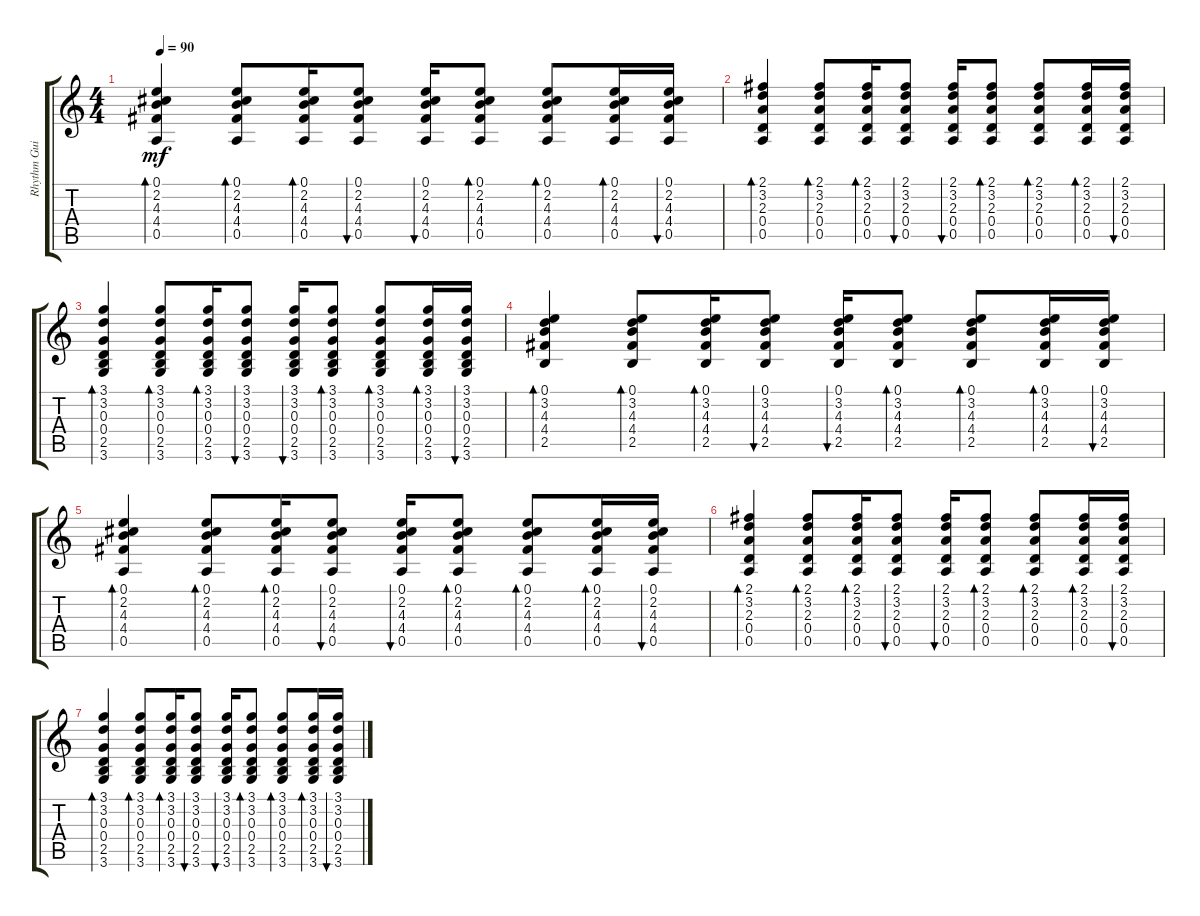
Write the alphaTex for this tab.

\track ("Rhythm Guitar" "Rhythm Gui") {instrument electricguitarclean}
\staff {score tabs}
\tuning (E4 B3 G3 D3 A2 E2) {hide}
\ts (4 4)
\tempo 90
\clef g2
\ks c
(0.1 2.2 4.3 4.4 0.5).4{bd 30 dy mf} (0.1 2.2 4.3 4.4 0.5).8{bd 30} (0.1 2.2 4.3 4.4 0.5).16{bd 30} (0.1 2.2 4.3 4.4 0.5).8{bu 30} (0.1 2.2 4.3 4.4 0.5).16{bu 30} (0.1 2.2 4.3 4.4 0.5).8{bd 30} (0.1 2.2 4.3 4.4 0.5).8{bd 30} (0.1 2.2 4.3 4.4 0.5).16{bd 30} (0.1 2.2 4.3 4.4 0.5).16{bu 30} |
(2.1 3.2 2.3 0.4 0.5).4{bd 30} (2.1 3.2 2.3 0.4 0.5).8{bd 30} (2.1 3.2 2.3 0.4 0.5).16{bd 30} (2.1 3.2 2.3 0.4 0.5).8{bu 30} (2.1 3.2 2.3 0.4 0.5).16{bu 30} (2.1 3.2 2.3 0.4 0.5).8{bd 30} (2.1 3.2 2.3 0.4 0.5).8{bd 30} (2.1 3.2 2.3 0.4 0.5).16{bd 30} (2.1 3.2 2.3 0.4 0.5).16{bu 30} |
(3.1 3.2 0.3 0.4 2.5 3.6).4{bd 30} (3.1 3.2 0.3 0.4 2.5 3.6).8{bd 30} (3.1 3.2 0.3 0.4 2.5 3.6).16{bd 30} (3.1 3.2 0.3 0.4 2.5 3.6).8{bu 30} (3.1 3.2 0.3 0.4 2.5 3.6).16{bu 30} (3.1 3.2 0.3 0.4 2.5 3.6).8{bd 30} (3.1 3.2 0.3 0.4 2.5 3.6).8{bd 30} (3.1 3.2 0.3 0.4 2.5 3.6).16{bd 30} (3.1 3.2 0.3 0.4 2.5 3.6).16{bu 30} |
(0.1 3.2 4.3 4.4 2.5).4{bd 30} (0.1 3.2 4.3 4.4 2.5).8{bd 30} (0.1 3.2 4.3 4.4 2.5).16{bd 30} (0.1 3.2 4.3 4.4 2.5).8{bu 30} (0.1 3.2 4.3 4.4 2.5).16{bu 30} (0.1 3.2 4.3 4.4 2.5).8{bd 30} (0.1 3.2 4.3 4.4 2.5).8{bd 30} (0.1 3.2 4.3 4.4 2.5).16{bd 30} (0.1 3.2 4.3 4.4 2.5).16{bu 30} |
(0.1 2.2 4.3 4.4 0.5).4{bd 30} (0.1 2.2 4.3 4.4 0.5).8{bd 30} (0.1 2.2 4.3 4.4 0.5).16{bd 30} (0.1 2.2 4.3 4.4 0.5).8{bu 30} (0.1 2.2 4.3 4.4 0.5).16{bu 30} (0.1 2.2 4.3 4.4 0.5).8{bd 30} (0.1 2.2 4.3 4.4 0.5).8{bd 30} (0.1 2.2 4.3 4.4 0.5).16{bd 30} (0.1 2.2 4.3 4.4 0.5).16{bu 30} |
(2.1 3.2 2.3 0.4 0.5).4{bd 30} (2.1 3.2 2.3 0.4 0.5).8{bd 30} (2.1 3.2 2.3 0.4 0.5).16{bd 30} (2.1 3.2 2.3 0.4 0.5).8{bu 30} (2.1 3.2 2.3 0.4 0.5).16{bu 30} (2.1 3.2 2.3 0.4 0.5).8{bd 30} (2.1 3.2 2.3 0.4 0.5).8{bd 30} (2.1 3.2 2.3 0.4 0.5).16{bd 30} (2.1 3.2 2.3 0.4 0.5).16{bu 30} |
(3.1 3.2 0.3 0.4 2.5 3.6).4{bd 30} (3.1 3.2 0.3 0.4 2.5 3.6).8{bd 30} (3.1 3.2 0.3 0.4 2.5 3.6).16{bd 30} (3.1 3.2 0.3 0.4 2.5 3.6).8{bu 30} (3.1 3.2 0.3 0.4 2.5 3.6).16{bu 30} (3.1 3.2 0.3 0.4 2.5 3.6).8{bd 30} (3.1 3.2 0.3 0.4 2.5 3.6).8{bd 30} (3.1 3.2 0.3 0.4 2.5 3.6).16{bd 30} (3.1 3.2 0.3 0.4 2.5 3.6).16{bu 30}
